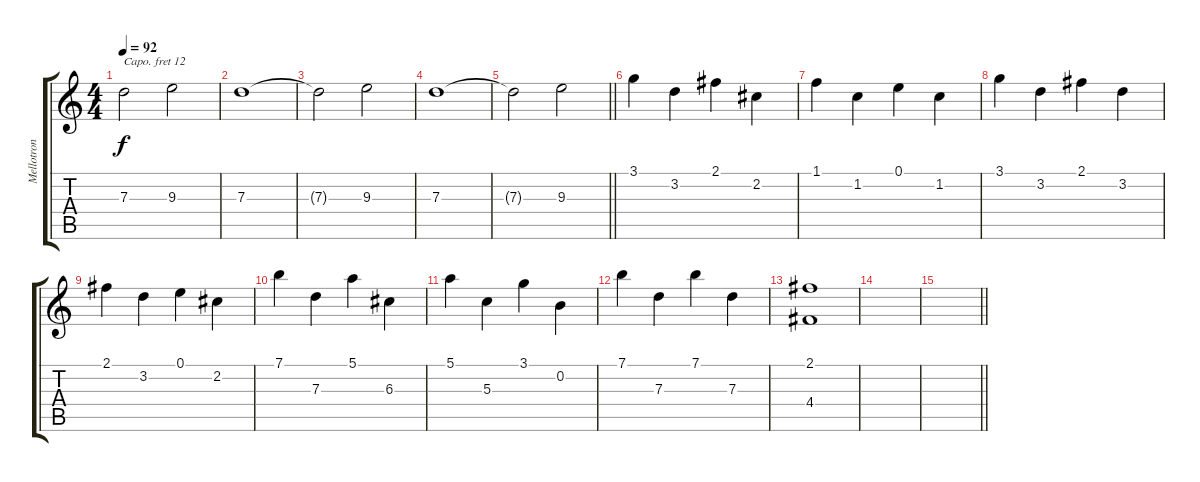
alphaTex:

\track ("Mellotron 1" "Mellotron ") {instrument recorder}
\staff {score tabs}
\capo 12
\tuning (E4 B3 G3 D3 A2 E2) {hide}
\ts (4 4)
\tempo 92
\clef g2
\ks c
7.3{t}.2{dy f} 9.3.2 |
7.3.1 |
7.3{t}.2 9.3.2 |
7.3.1 |
\barLineRight lightlight
7.3{t}.2 9.3.2 |
3.1.4 3.2.4 2.1.4 2.2.4 |
1.1.4 1.2.4 0.1.4 1.2.4 |
3.1.4 3.2.4 2.1.4 3.2.4 |
2.1.4 3.2.4 0.1.4 2.2.4 |
7.1.4 7.3.4 5.1.4 6.3.4 |
5.1.4 5.3.4 3.1.4 0.2.4 |
7.1.4 7.3.4 7.1.4 7.3.4 |
(2.1 4.4).1 |
|
\barLineRight lightlight
